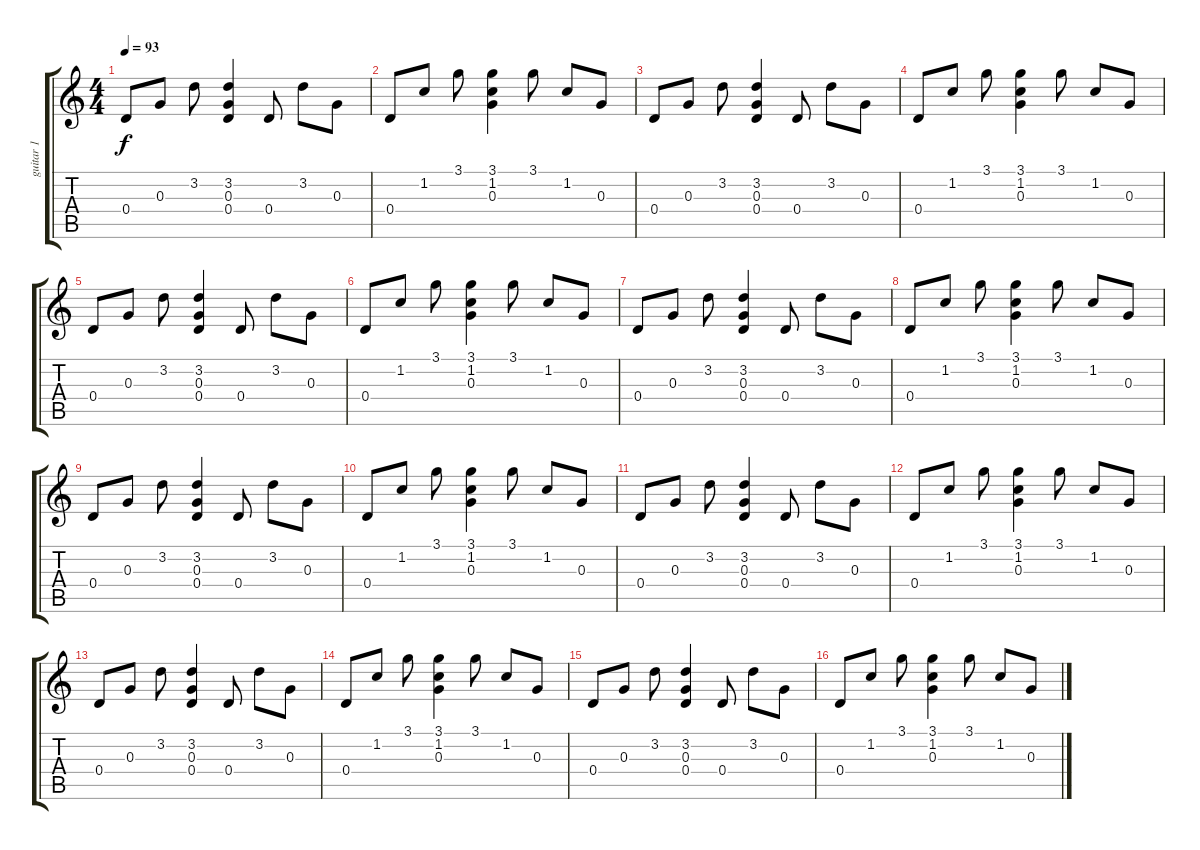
\track ("guitar 1" "guitar 1") {instrument acousticguitarsteel}
\staff {score tabs}
\tuning (E4 B3 G3 D3 A2 E2) {hide}
\ts (4 4)
\tempo 93
\clef g2
\ks c
0.4.8{dy f} 0.3.8 3.2.8 (3.2 0.3 0.4).4 0.4.8 3.2.8 0.3.8 |
0.4.8 1.2.8 3.1.8 (3.1 1.2 0.3).4 3.1.8 1.2.8 0.3.8 |
0.4.8 0.3.8 3.2.8 (3.2 0.3 0.4).4 0.4.8 3.2.8 0.3.8 |
0.4.8 1.2.8 3.1.8 (3.1 1.2 0.3).4 3.1.8 1.2.8 0.3.8 |
0.4.8 0.3.8 3.2.8 (3.2 0.3 0.4).4 0.4.8 3.2.8 0.3.8 |
0.4.8 1.2.8 3.1.8 (3.1 1.2 0.3).4 3.1.8 1.2.8 0.3.8 |
0.4.8 0.3.8 3.2.8 (3.2 0.3 0.4).4 0.4.8 3.2.8 0.3.8 |
0.4.8 1.2.8 3.1.8 (3.1 1.2 0.3).4 3.1.8 1.2.8 0.3.8 |
0.4.8 0.3.8 3.2.8 (3.2 0.3 0.4).4 0.4.8 3.2.8 0.3.8 |
0.4.8 1.2.8 3.1.8 (3.1 1.2 0.3).4 3.1.8 1.2.8 0.3.8 |
0.4.8 0.3.8 3.2.8 (3.2 0.3 0.4).4 0.4.8 3.2.8 0.3.8 |
0.4.8 1.2.8 3.1.8 (3.1 1.2 0.3).4 3.1.8 1.2.8 0.3.8 |
0.4.8 0.3.8 3.2.8 (3.2 0.3 0.4).4 0.4.8 3.2.8 0.3.8 |
0.4.8 1.2.8 3.1.8 (3.1 1.2 0.3).4 3.1.8 1.2.8 0.3.8 |
0.4.8 0.3.8 3.2.8 (3.2 0.3 0.4).4 0.4.8 3.2.8 0.3.8 |
0.4.8 1.2.8 3.1.8 (3.1 1.2 0.3).4 3.1.8 1.2.8 0.3.8
